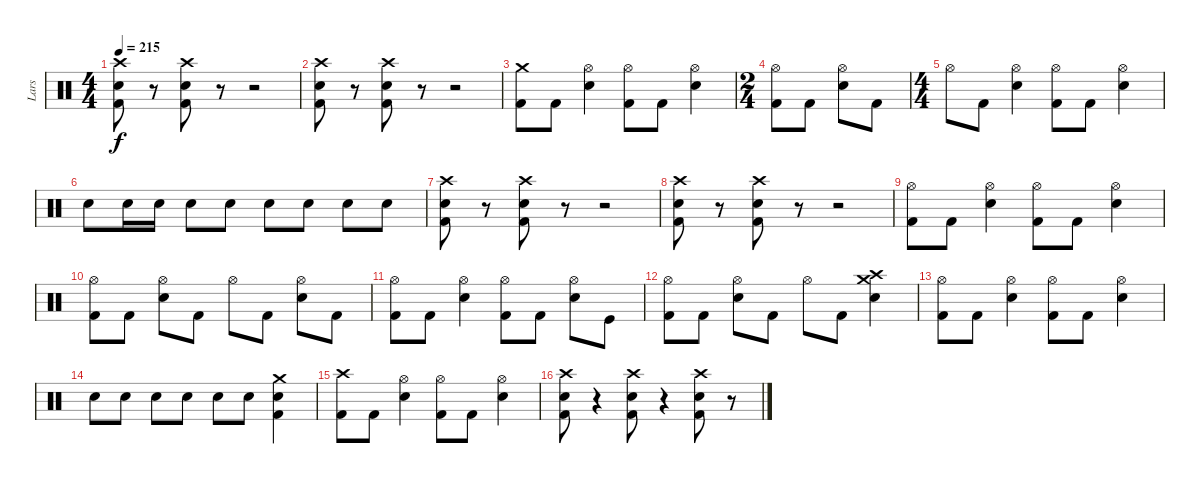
\track ("Lars" "Lars") {instrument percussion}
\staff {score}
\articulation defaults
\ts (4 4)
\tempo 215
\clef neutral
\ks c
("Crash high (hit)" "Snare (hit) 2" "Kick (hit) 2").8{dy f} r.8{volume 0} ("Crash high (hit)" "Snare (hit) 2" "Kick (hit) 2").8{volume 14} r.8{volume 0} r.2 |
("Crash high (hit)" "Snare (hit) 2" "Kick (hit) 2").8{volume 14} r.8{volume 0} ("Crash high (hit)" "Snare (hit) 2" "Kick (hit) 2").8{volume 14} r.8{volume 0} r.2 |
("Crash medium (hit)" "Kick (hit) 2").8{volume 14} "Kick (hit) 2".8 ("Hi-Hat (open)" "Snare (hit) 2").4 ("Hi-Hat (open)" "Kick (hit) 2").8 "Kick (hit) 2".8 ("Hi-Hat (open)" "Snare (hit) 2").4 |
\ts (2 4)
("Hi-Hat (open)" "Kick (hit) 2").8 "Kick (hit) 2".8 ("Hi-Hat (open)" "Snare (hit) 2").8 "Kick (hit) 2".8 |
\ts (4 4)
"Hi-Hat (open)".8 "Kick (hit) 2".8 ("Hi-Hat (open)" "Snare (hit) 2").4 ("Hi-Hat (open)" "Kick (hit) 2").8 "Kick (hit) 2".8 ("Hi-Hat (open)" "Snare (hit) 2").4 |
"Snare (hit) 2".8 "Snare (hit) 2".16 "Snare (hit) 2".16 "Snare (hit) 2".8 "Snare (hit) 2".8 "Snare (hit) 2".8 "Snare (hit) 2".8 "Snare (hit) 2".8 "Snare (hit) 2".8 |
("Crash high (hit)" "Snare (hit) 2" "Kick (hit) 2").8 r.8{volume 0} ("Crash high (hit)" "Snare (hit) 2" "Kick (hit) 2").8{volume 14} r.8{volume 0} r.2 |
("Crash high (hit)" "Snare (hit) 2" "Kick (hit) 2").8{volume 14} r.8{volume 0} ("Crash high (hit)" "Snare (hit) 2" "Kick (hit) 2").8{volume 14} r.8{volume 0} r.2 |
("Hi-Hat (open)" "Kick (hit) 2").8 "Kick (hit) 2".8 ("Hi-Hat (open)" "Snare (hit) 2").4 ("Hi-Hat (open)" "Kick (hit) 2").8 "Kick (hit) 2".8 ("Hi-Hat (open)" "Snare (hit) 2").4 |
("Hi-Hat (open)" "Kick (hit) 2").8 "Kick (hit) 2".8 ("Hi-Hat (open)" "Snare (hit) 2").8 "Kick (hit) 2".8 "Hi-Hat (open)".8 "Kick (hit) 2".8 ("Hi-Hat (open)" "Snare (hit) 2").8 "Kick (hit) 2".8 |
("Hi-Hat (open)" "Kick (hit) 2").8 "Kick (hit) 2".8 ("Hi-Hat (open)" "Snare (hit) 2").4 ("Hi-Hat (open)" "Kick (hit) 2").8 "Kick (hit) 2".8 ("Hi-Hat (open)" "Snare (hit) 2").8 "Kick (hit)".8 |
("Hi-Hat (open)" "Kick (hit) 2").8 "Kick (hit) 2".8 ("Hi-Hat (open)" "Snare (hit) 2").8 "Kick (hit) 2".8 "Hi-Hat (open)".8 "Kick (hit) 2".8 ("Crash medium (hit)" "Crash high (hit)" "Snare (hit) 2").4 |
("Hi-Hat (open)" "Kick (hit) 2").8 "Kick (hit) 2".8 ("Hi-Hat (open)" "Snare (hit) 2").4 ("Hi-Hat (open)" "Kick (hit) 2").8 "Kick (hit) 2".8 ("Hi-Hat (open)" "Snare (hit) 2").4 |
"Electric Snare (hit)".8 "Electric Snare (hit)".8 "Electric Snare (hit)".8 "Electric Snare (hit)".8 "Electric Snare (hit)".8 "Electric Snare (hit)".8 ("Crash medium (hit)" "Snare (hit) 2" "Kick (hit) 2").4 |
("Crash high (hit)" "Kick (hit) 2").8 "Kick (hit) 2".8 ("Hi-Hat (open)" "Snare (hit) 2").4 ("Hi-Hat (open)" "Kick (hit) 2").8 "Kick (hit) 2".8 ("Hi-Hat (open)" "Snare (hit) 2").4 |
("Crash high (hit)" "Snare (hit) 2" "Kick (hit) 2").8{volume 14} r.4{volume 0} ("Crash high (hit)" "Snare (hit) 2" "Kick (hit) 2").8{volume 14} r.4{volume 0} ("Crash high (hit)" "Snare (hit) 2" "Kick (hit) 2").8{volume 14} r.8{volume 0}
